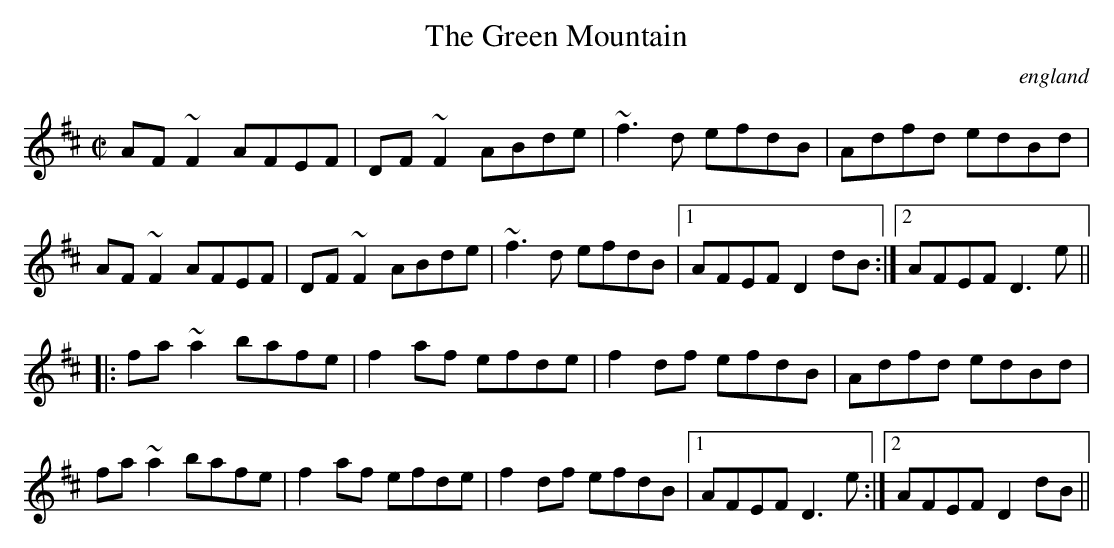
X:1
T:Green Mountain, The
O:england
M:C|
K:D
AF~F2 AFEF|DF~F2 ABde|~f3d efdB|Adfd edBd|
AF~F2 AFEF|DF~F2 ABde|~f3d efdB|1 AFEF D2dB:|2 AFEF D3e||
|:fa~a2 bafe|f2af efde|f2df efdB|Adfd edBd|
fa~a2 bafe|f2af efde|f2df efdB|1 AFEF D3e:|2 AFEF D2dB||
